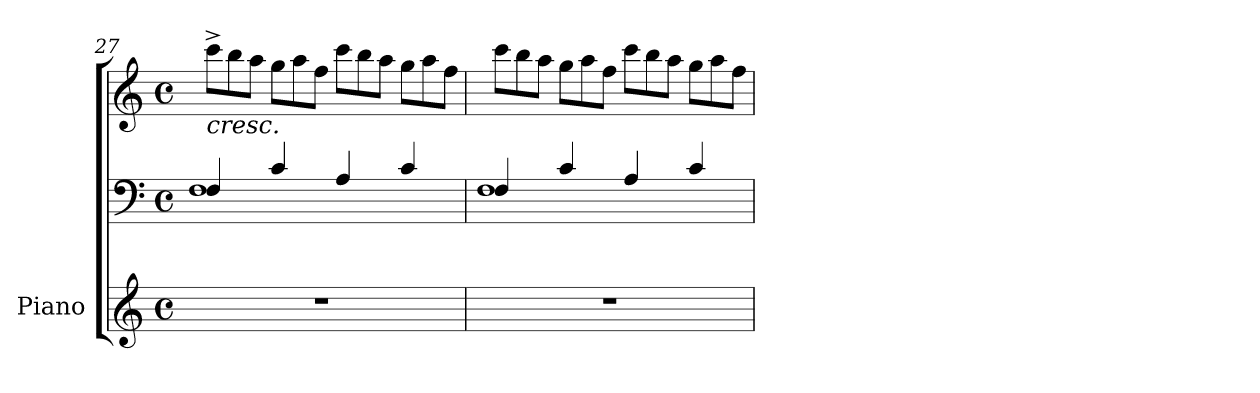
**kern	**kern	**kern
*part1	*part1	*part1
*staff3	*staff2	*staff1
*I"Piano	*	*
*I'Pno	*	*
*clefG2	*clefF4	*clefG2
*k[]	*k[]	*k[]
*M4/4	*M4/4	*M4/4
*met(c)	*met(c)	*met(c)
=27	=27	=27
*	*^	*
*	*	*	*Xtuplet
!	!	!	!LO:TX:b:i:t=cresc.
1r	4F/	1F	12ccc^\L
.	.	.	12bb\
.	.	.	12aa\J
.	4c/	.	12gg\L
.	.	.	12aa\
.	.	.	12ff\J
.	4A/	.	12ccc\L
.	.	.	12bb\
.	.	.	12aa\J
.	4c/	.	12gg\L
.	.	.	12aa\
.	.	.	12ff\J
=28	=28	=28	=28
1r	4F/	1F	12ccc\L
.	.	.	12bb\
.	.	.	12aa\J
.	4c/	.	12gg\L
.	.	.	12aa\
.	.	.	12ff\J
.	4A/	.	12ccc\L
.	.	.	12bb\
.	.	.	12aa\J
.	4c/	.	12gg\L
.	.	.	12aa\
.	.	.	12ff\J
*	*v	*v	*
=	=	=
*-	*-	*-
